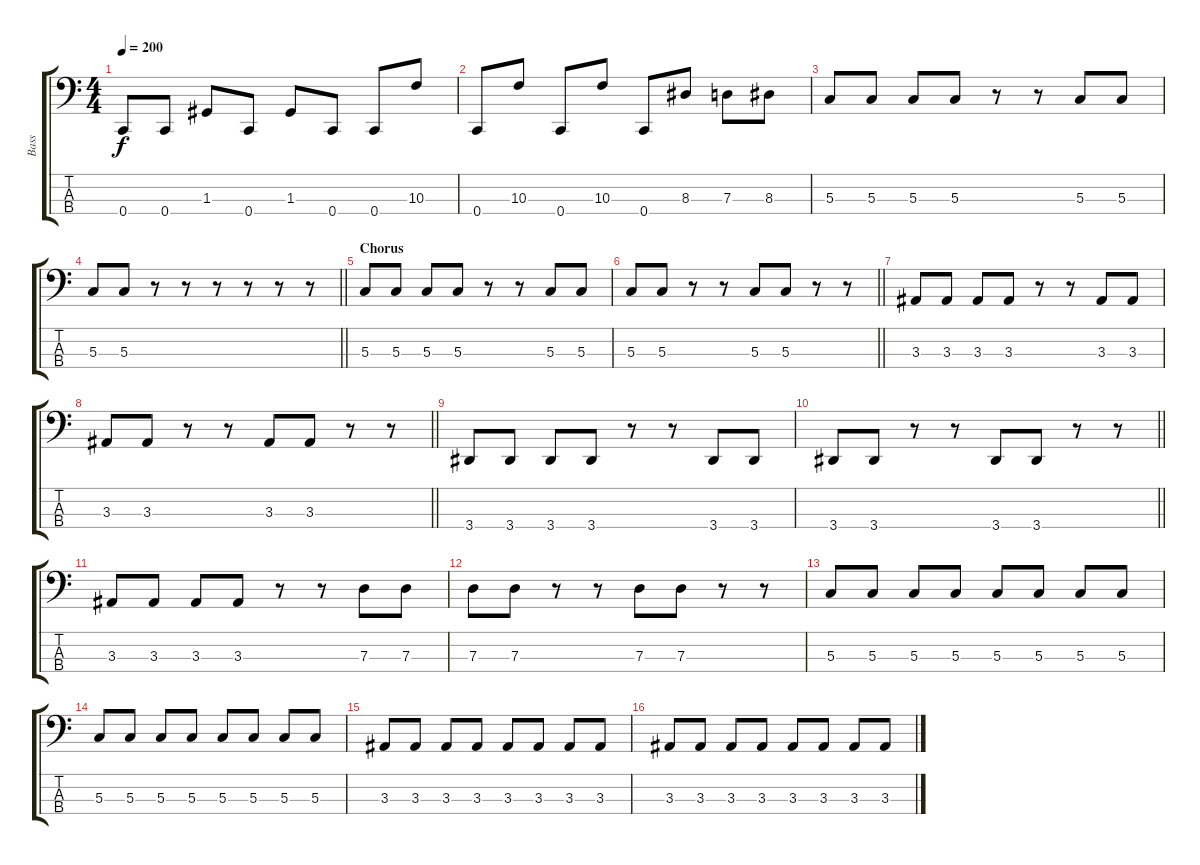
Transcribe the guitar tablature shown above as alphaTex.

\track ("Bass" "Bass") {instrument electricbasspick}
\staff {score tabs}
\tuning (F2 C2 G1 C1) {hide}
\ts (4 4)
\tempo 200
\clef f4
\ks c
0.4.8{dy f} 0.4.8 1.3.8 0.4.8 1.3.8 0.4.8 0.4.8 10.3.8 |
0.4.8 10.3.8 0.4.8 10.3.8 0.4.8 8.3.8 7.3.8 8.3.8 |
5.3.8 5.3.8 5.3.8 5.3.8 r.8 r.8 5.3.8 5.3.8 |
\barLineRight lightlight
5.3.8 5.3.8 r.8 r.8 r.8 r.8 r.8 r.8 |
\section ("" "Chorus")
5.3.8 5.3.8 5.3.8 5.3.8 r.8 r.8 5.3.8 5.3.8 |
\barLineRight lightlight
5.3.8 5.3.8 r.8 r.8 5.3.8 5.3.8 r.8 r.8 |
3.3.8 3.3.8 3.3.8 3.3.8 r.8 r.8 3.3.8 3.3.8 |
\barLineRight lightlight
3.3.8 3.3.8 r.8 r.8 3.3.8 3.3.8 r.8 r.8 |
3.4.8 3.4.8 3.4.8 3.4.8 r.8 r.8 3.4.8 3.4.8 |
\barLineRight lightlight
3.4.8 3.4.8 r.8 r.8 3.4.8 3.4.8 r.8 r.8 |
3.3.8 3.3.8 3.3.8 3.3.8 r.8 r.8 7.3.8 7.3.8 |
7.3.8 7.3.8 r.8 r.8 7.3.8 7.3.8 r.8 r.8 |
5.3.8 5.3.8 5.3.8 5.3.8 5.3.8 5.3.8 5.3.8 5.3.8 |
5.3.8 5.3.8 5.3.8 5.3.8 5.3.8 5.3.8 5.3.8 5.3.8 |
3.3.8 3.3.8 3.3.8 3.3.8 3.3.8 3.3.8 3.3.8 3.3.8 |
3.3.8 3.3.8 3.3.8 3.3.8 3.3.8 3.3.8 3.3.8 3.3.8
